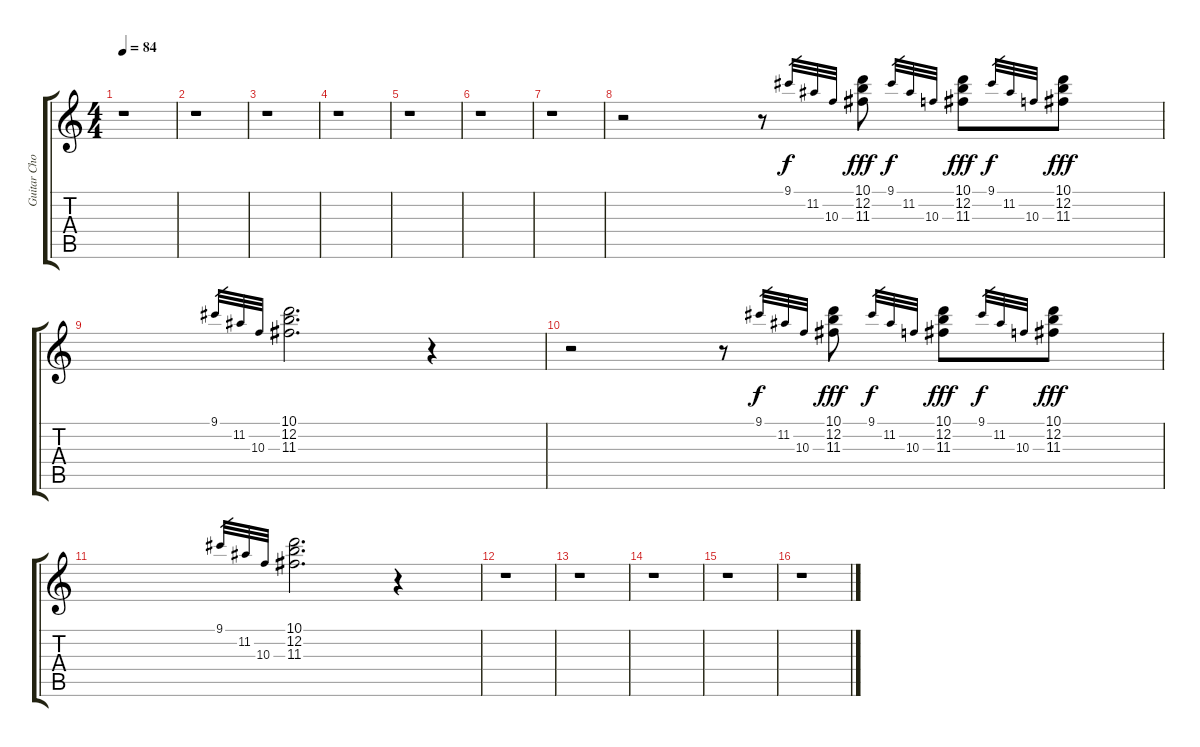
\track ("Guitar Choir" "Guitar Cho") {instrument distortionguitar}
\staff {score tabs}
\tuning (E4 B3 G3 D3 A2 E2) {hide}
\ts (4 4)
\tempo 84
\clef g2
\ks c
r.1{dy f} |
r.1 |
r.1 |
r.1 |
r.1 |
r.1 |
r.1 |
r.2 r.8 9.1.32{gr} 11.2.32{gr} 10.3.32{gr} (10.1 12.2 11.3).8{dy fff} 9.1.32{gr dy f} 11.2.32{gr} 10.3.32{gr} (10.1 12.2 11.3).8{dy fff} 9.1.32{gr dy f} 11.2.32{gr} 10.3.32{gr} (10.1 12.2 11.3).8{dy fff} |
9.1.32{gr} 11.2.32{gr} 10.3.32{gr} (10.1 12.2 11.3).2{d} r.4 |
r.2 r.8 9.1.32{gr dy f} 11.2.32{gr} 10.3.32{gr} (10.1 12.2 11.3).8{dy fff} 9.1.32{gr dy f} 11.2.32{gr} 10.3.32{gr} (10.1 12.2 11.3).8{dy fff} 9.1.32{gr dy f} 11.2.32{gr} 10.3.32{gr} (10.1 12.2 11.3).8{dy fff} |
9.1.32{gr} 11.2.32{gr} 10.3.32{gr} (10.1 12.2 11.3).2{d} r.4 |
r.1 |
r.1 |
r.1 |
r.1 |
r.1
